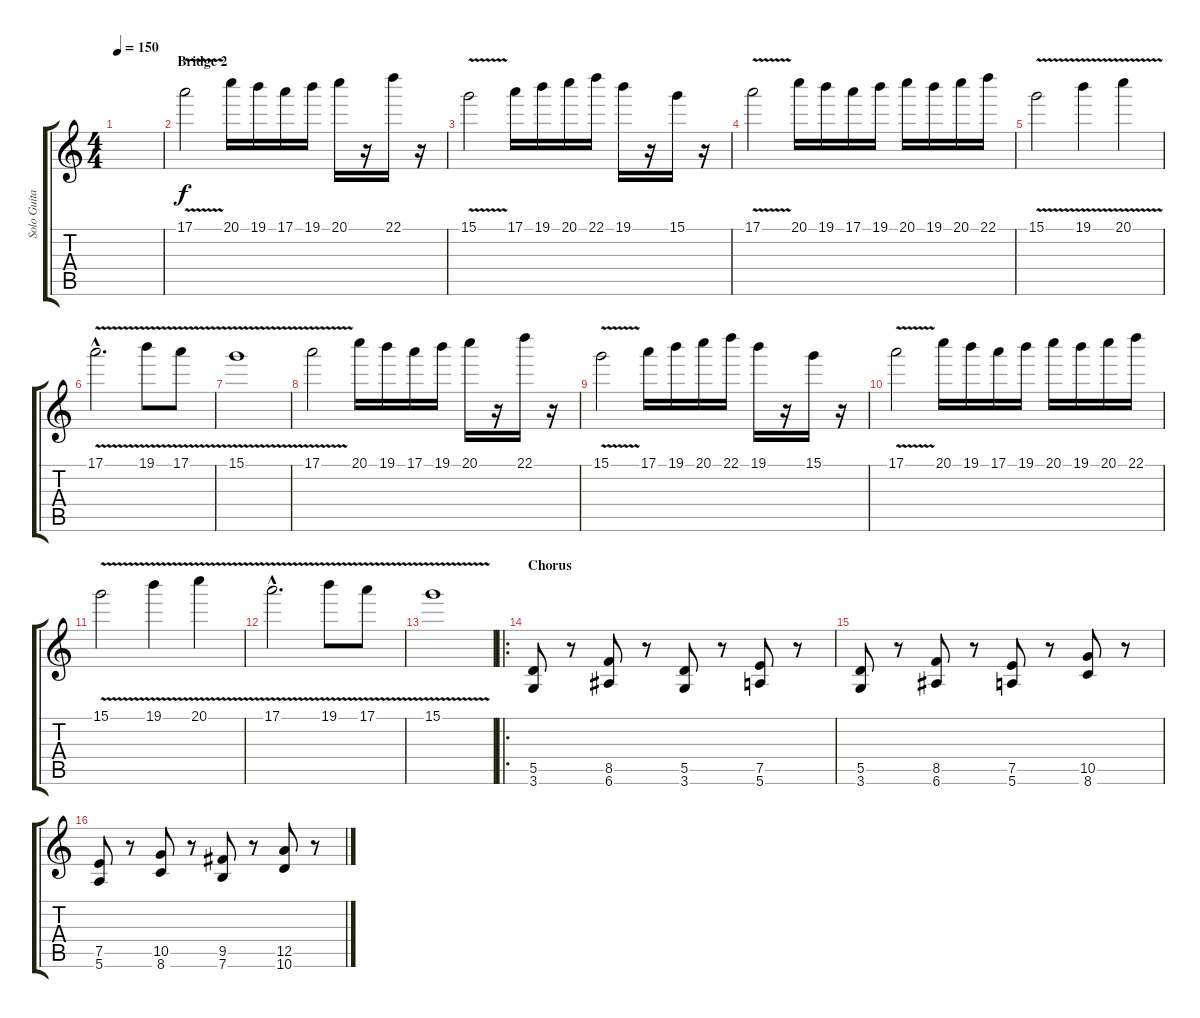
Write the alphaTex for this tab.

\track ("Solo Guitar" "Solo Guita") {instrument distortionguitar}
\staff {score tabs}
\tuning (E4 B3 G3 D3 A2 E2) {hide}
\ts (4 4)
\tempo 150
\clef g2
\ks c
|
\section ("" "Bridge 2")
17.1{v}.2 20.1.16 19.1.16 17.1.16 19.1.16 20.1.16 r.16 22.1.16 r.16 |
15.1{v}.2 17.1.16 19.1.16 20.1.16 22.1.16 19.1.16 r.16 15.1.16 r.16 |
17.1{v}.2 20.1.16 19.1.16 17.1.16 19.1.16 20.1.16 19.1.16 20.1.16 22.1.16 |
15.1{v}.2 19.1{v}.4 20.1{v}.4 |
17.1{v hac}.2{d} 19.1{v}.8 17.1{v}.8 |
15.1{v}.1 |
17.1{v}.2 20.1.16 19.1.16 17.1.16 19.1.16 20.1.16 r.16 22.1.16 r.16 |
15.1{v}.2 17.1.16 19.1.16 20.1.16 22.1.16 19.1.16 r.16 15.1.16 r.16 |
17.1{v}.2 20.1.16 19.1.16 17.1.16 19.1.16 20.1.16 19.1.16 20.1.16 22.1.16 |
15.1{v}.2 19.1{v}.4 20.1{v}.4 |
17.1{v hac}.2{d} 19.1{v}.8 17.1{v}.8 |
15.1{v}.1 |
\ro
\section ("" "Chorus")
(5.5 3.6).8 r.8 (8.5 6.6).8 r.8 (5.5 3.6).8 r.8 (7.5 5.6).8 r.8 |
(5.5 3.6).8 r.8 (8.5 6.6).8 r.8 (7.5 5.6).8 r.8 (10.5 8.6).8 r.8 |
(7.5 5.6).8 r.8 (10.5 8.6).8 r.8 (9.5 7.6).8 r.8 (12.5 10.6).8 r.8
